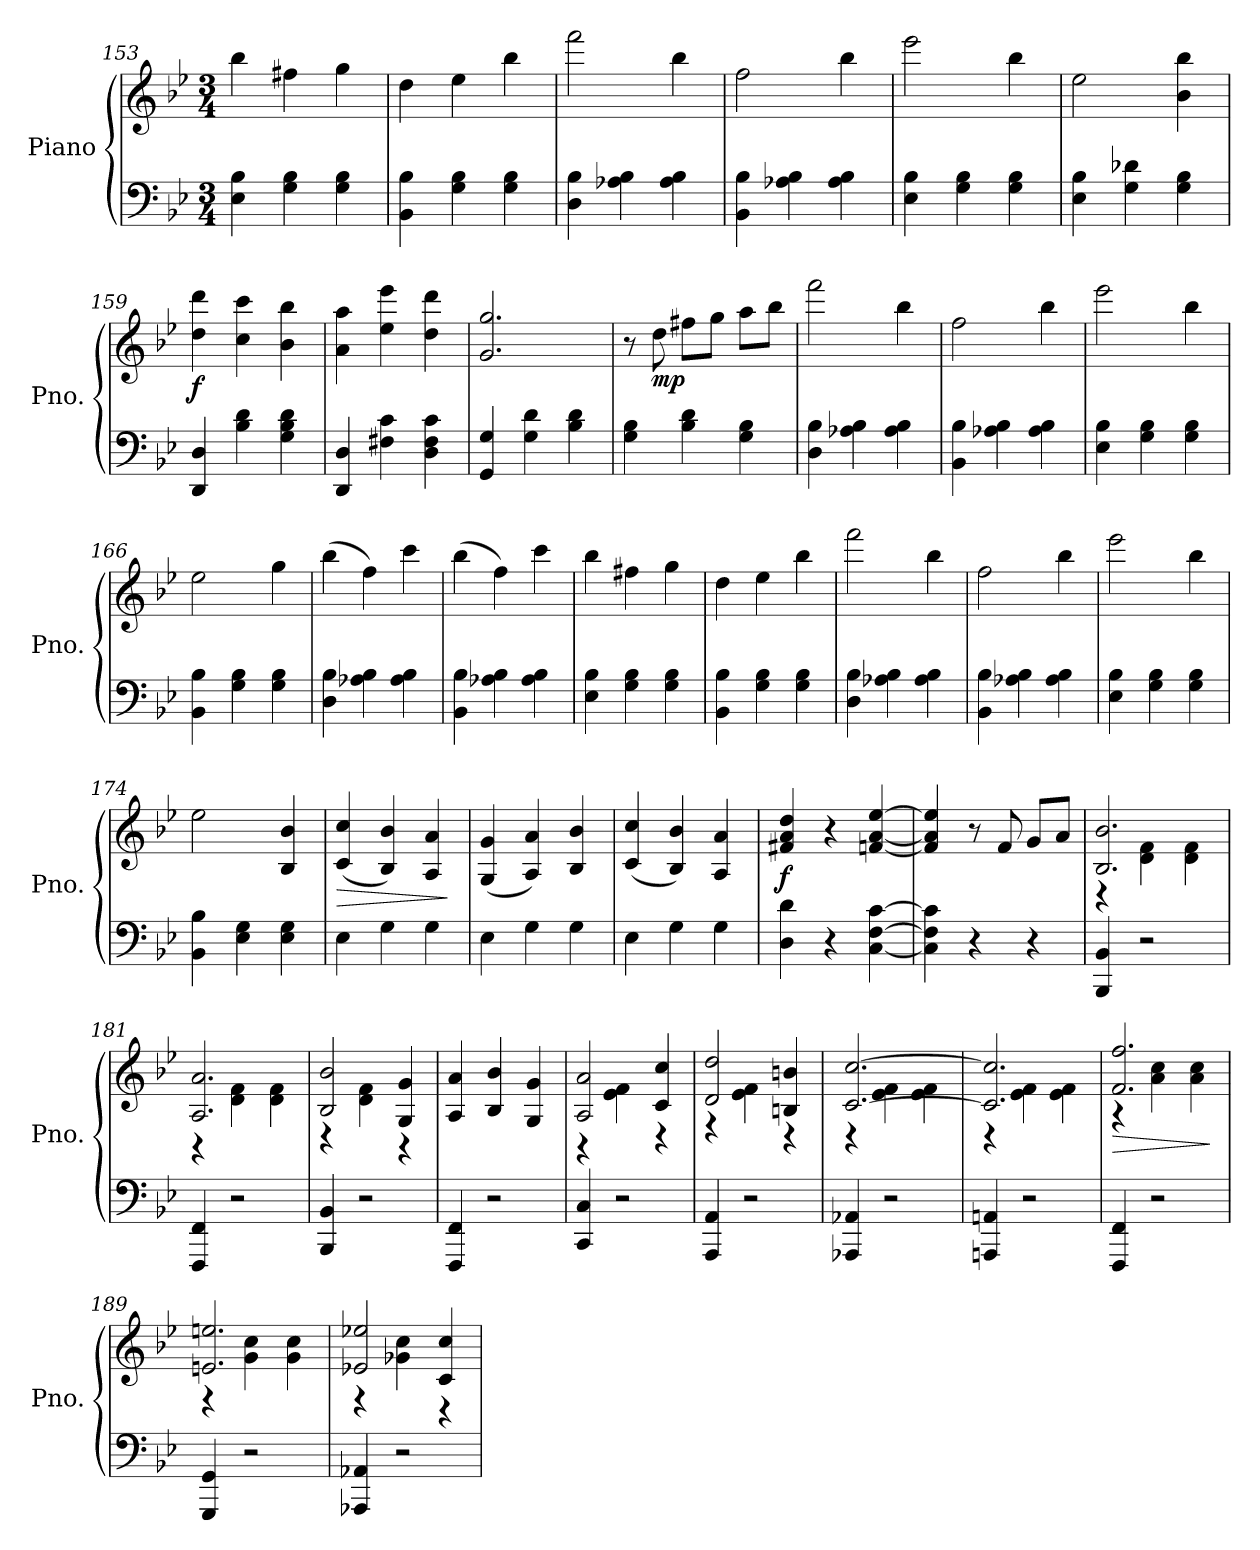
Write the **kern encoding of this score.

**kern	**kern	**dynam
*part1	*part1	*part1
*staff2	*staff1	*staff1/2
*I"Piano	*	*
*I'Pno.	*	*
!!LO:LB:g=z
*clefF4	*clefG2	*
*k[b-e-]	*k[b-e-]	*
*M3/4	*M3/4	*
=153	=153	=153
4E-\ 4B-\	4bb-\	.
4G\ 4B-\	4ff#X\	.
4G\ 4B-\	4gg\	.
=154	=154	=154
4BB-\ 4B-\	4dd\	.
4G\ 4B-\	4ee-\	.
4G\ 4B-\	4bb-\	.
=155	=155	=155
4D\ 4B-\	2fff\	.
4A-X\ 4B-\	.	.
4A-\ 4B-\	4bb-\	.
=156	=156	=156
4BB-\ 4B-\	2ff\	.
4A-X\ 4B-\	.	.
4A-\ 4B-\	4bb-\	.
=157	=157	=157
4E-\ 4B-\	2eee-\	.
4G\ 4B-\	.	.
4G\ 4B-\	4bb-\	.
=158	=158	=158
4E-\ 4B-\	2ee-\	.
4G\ 4d-X\	.	.
4G\ 4B-\	4b-\ 4bb-\	.
=159	=159	=159
!	!	!LO:DY:b
4DD/ 4D/	4dd\ 4ddd\	f
4B-\ 4d\	4cc\ 4ccc\	.
4G\ 4B-\ 4d\	4b-\ 4bb-\	.
=160	=160	=160
4DD/ 4D/	4a\ 4aa\	.
4F#X\ 4c\	4ee-\ 4eee-\	.
4D\ 4F#\ 4c\	4dd\ 4ddd\	.
=161	=161	=161
4GG/ 4G/	2.g/ 2.gg/	.
4G\ 4d\	.	.
4B-\ 4d\	.	.
!!LO:LB:g=z
=162	=162	=162
4G\ 4B-\	8r	.
!	!	!LO:DY:b
.	8dd\	mp
4B-\ 4d\	8ff#X\L	.
.	8gg\J	.
4G\ 4B-\	8aa\L	.
.	8bb-\J	.
=163	=163	=163
4D\ 4B-\	2fff\	.
4A-X\ 4B-\	.	.
4A-\ 4B-\	4bb-\	.
=164	=164	=164
4BB-\ 4B-\	2ff\	.
4A-X\ 4B-\	.	.
4A-\ 4B-\	4bb-\	.
=165	=165	=165
4E-\ 4B-\	2eee-\	.
4G\ 4B-\	.	.
4G\ 4B-\	4bb-\	.
=166	=166	=166
4BB-\ 4B-\	2ee-\	.
4G\ 4B-\	.	.
4G\ 4B-\	4gg\	.
=167	=167	=167
4D\ 4B-\	(>4bb-\	.
4A-X\ 4B-\	4ff\)	.
4A-\ 4B-\	4ccc\	.
=168	=168	=168
4BB-\ 4B-\	(>4bb-\	.
4A-X\ 4B-\	4ff\)	.
4A-\ 4B-\	4ccc\	.
!!LO:LB:g=z
=169	=169	=169
4E-\ 4B-\	4bb-\	.
4G\ 4B-\	4ff#X\	.
4G\ 4B-\	4gg\	.
=170	=170	=170
4BB-\ 4B-\	4dd\	.
4G\ 4B-\	4ee-\	.
4G\ 4B-\	4bb-\	.
=171	=171	=171
4D\ 4B-\	2fff\	.
4A-X\ 4B-\	.	.
4A-\ 4B-\	4bb-\	.
=172	=172	=172
4BB-\ 4B-\	2ff\	.
4A-X\ 4B-\	.	.
4A-\ 4B-\	4bb-\	.
=173	=173	=173
4E-\ 4B-\	2eee-\	.
4G\ 4B-\	.	.
4G\ 4B-\	4bb-\	.
=174	=174	=174
4BB-\ 4B-\	2ee-\	.
4E-\ 4G\	.	.
4E-\ 4G\	4B-/ 4b-/	.
=175	=175	=175
!	!	!LO:HP:b
4E-\	(<4c/ 4cc/	>
4G\	4B-/ 4b-/)	.
4G\	4A/ 4a/	.
.	.	]
=176	=176	=176
4E-\	(<4G/ 4g/	.
4G\	4A/ 4a/)	.
4G\	4B-/ 4b-/	.
=177	=177	=177
4E-\	(<4c/ 4cc/	.
4G\	4B-/ 4b-/)	.
4G\	4A/ 4a/	.
!!LO:PB:g=z
=178	=178	=178
!	!	!LO:DY:b
4D\ 4d\	4f#X/ 4a/ 4dd/	f
4r	4r	.
[4C\ [4F\ [4c\	[4fn/ [4a/ [4ee-/	.
=179	=179	=179
4C\] 4F\] 4c\]	4f/] 4a/] 4ee-/]	.
4r	8r	.
.	8f/	.
4r	8g/L	.
.	8a/J	.
=180	=180	=180
*	*MM224	*
*	*^	*
!	!	!	!LO:DY:b
!	!	!	!LO:DY:n=1:b
4BBB-/ 4BB-/	2.B-/ 2.b-/	4r	mp mp
2r	.	4d\ 4f\	.
.	.	4d\ 4f\	.
=181	=181	=181	=181
4FFF/ 4FF/	2.A/ 2.a/	4r	.
2r	.	4d\ 4f\	.
.	.	4d\ 4f\	.
=182	=182	=182	=182
4BBB-/ 4BB-/	2B-/ 2b-/	4r	.
2r	.	4d\ 4f\	.
.	4G/ 4g/	4r	.
*	*v	*v	*
=183	=183	=183
4FFF/ 4FF/	4A/ 4a/	.
2r	4B-/ 4b-/	.
.	4G/ 4g/	.
=184	=184	=184
*	*^	*
4CC/ 4C/	2A/ 2a/	4r	.
2r	.	4e-\ 4f\	.
.	4c/ 4cc/	4r	.
=185	=185	=185	=185
4AAA/ 4AA/	2d/ 2dd/	4r	.
2r	.	4e-\ 4f\	.
.	4Bn/ 4bn/	4r	.
!!LO:LB:g=z	!!
=186	=186	=186	=186
4AAA-X/ 4AA-X/	[2.c/ [2.cc/	4r	.
2r	.	4e-\ 4f\	.
.	.	4e-\ 4f\	.
=187	=187	=187	=187
4AAAn/ 4AAn/	2.c/] 2.cc/]	4r	.
2r	.	4e-\ 4f\	.
.	.	4e-\ 4f\	.
=188	=188	=188	=188
!	!	!	!LO:HP:b
4FFF/ 4FF/	2.f/ 2.ff/	4r	>
2r	.	4a\ 4cc\	.
.	.	4a\ 4cc\	.
*	*v	*v	*
.	.	]
=189	=189	=189
*	*^	*
4GGG/ 4GG/	2.en/ 2.een/	4r	.
2r	.	4g\ 4cc\	.
.	.	4g\ 4cc\	.
=190	=190	=190	=190
4AAA-X/ 4AA-X/	2e-X/ 2ee-X/	4r	.
2r	.	4g-X\ 4cc\	.
.	4c/ 4cc/	4r	.
*	*v	*v	*
=	=	=
*-	*-	*-
